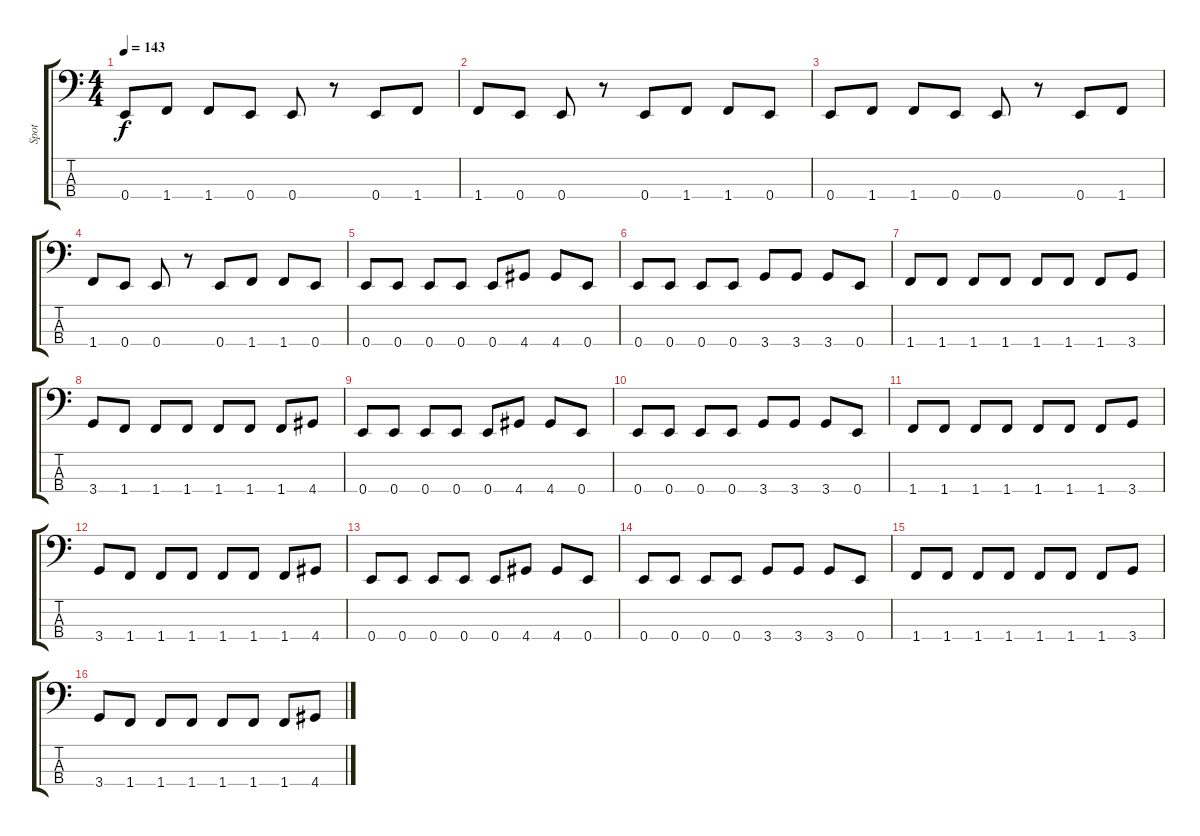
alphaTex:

\track ("Spot" "Spot") {instrument electricbasspick}
\staff {score tabs}
\tuning (G2 D2 A1 E1) {hide}
\ts (4 4)
\tempo 143
\clef f4
\ks c
0.4.8{dy f} 1.4.8 1.4.8 0.4.8 0.4.8 r.8 0.4.8 1.4.8 |
1.4.8 0.4.8 0.4.8 r.8 0.4.8 1.4.8 1.4.8 0.4.8 |
0.4.8 1.4.8 1.4.8 0.4.8 0.4.8 r.8 0.4.8 1.4.8 |
1.4.8 0.4.8 0.4.8 r.8 0.4.8 1.4.8 1.4.8 0.4.8 |
0.4.8 0.4.8 0.4.8 0.4.8 0.4.8 4.4.8 4.4.8 0.4.8 |
0.4.8 0.4.8 0.4.8 0.4.8 3.4.8 3.4.8 3.4.8 0.4.8 |
1.4.8 1.4.8 1.4.8 1.4.8 1.4.8 1.4.8 1.4.8 3.4.8 |
3.4.8 1.4.8 1.4.8 1.4.8 1.4.8 1.4.8 1.4.8 4.4.8 |
0.4.8 0.4.8 0.4.8 0.4.8 0.4.8 4.4.8 4.4.8 0.4.8 |
0.4.8 0.4.8 0.4.8 0.4.8 3.4.8 3.4.8 3.4.8 0.4.8 |
1.4.8 1.4.8 1.4.8 1.4.8 1.4.8 1.4.8 1.4.8 3.4.8 |
3.4.8 1.4.8 1.4.8 1.4.8 1.4.8 1.4.8 1.4.8 4.4.8 |
0.4.8 0.4.8 0.4.8 0.4.8 0.4.8 4.4.8 4.4.8 0.4.8 |
0.4.8 0.4.8 0.4.8 0.4.8 3.4.8 3.4.8 3.4.8 0.4.8 |
1.4.8 1.4.8 1.4.8 1.4.8 1.4.8 1.4.8 1.4.8 3.4.8 |
3.4.8 1.4.8 1.4.8 1.4.8 1.4.8 1.4.8 1.4.8 4.4.8
